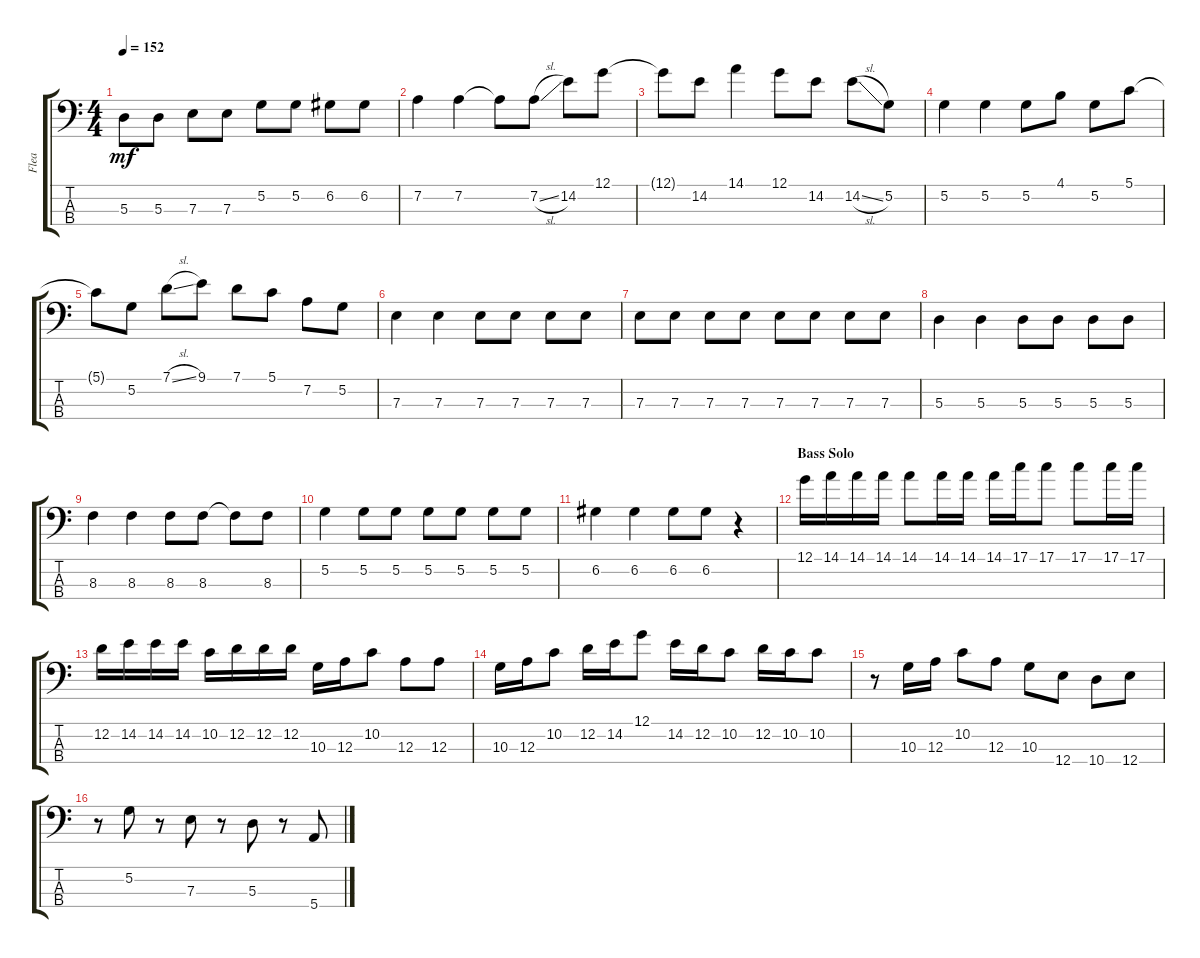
\track ("Flea" "Flea") {instrument electricbassfinger}
\staff {score tabs}
\tuning (G2 D2 A1 E1) {hide}
\ts (4 4)
\tempo 152
\clef f4
\ks c
5.3{t}.8{dy mf} 5.3.8 7.3.8 7.3.8 5.2.8 5.2.8 6.2.8 6.2.8 |
7.2.4 7.2.4 7.2{t}.8 7.2{sl}.8 14.2.8 12.1.8 |
12.1{t}.8 14.2.8 14.1.4 12.1.8 14.2.8 14.2{sl}.8 5.2.8 |
5.2.4 5.2.4 5.2.8 4.1.8 5.2.8 5.1.8 |
5.1{t}.8 5.2.8 7.1{sl}.8 9.1.8 7.1.8 5.1.8 7.2.8 5.2.8 |
7.3.4 7.3.4 7.3.8 7.3.8 7.3.8 7.3.8 |
7.3.8 7.3.8 7.3.8 7.3.8 7.3.8 7.3.8 7.3.8 7.3.8 |
5.3.4 5.3.4 5.3.8 5.3.8 5.3.8 5.3.8 |
8.3.4 8.3.4 8.3.8 8.3.8 8.3{t}.8 8.3.8 |
5.2.4 5.2.8 5.2.8 5.2.8 5.2.8 5.2.8 5.2.8 |
6.2.4 6.2.4 6.2.8 6.2.8 r.4 |
\section ("" "Bass Solo")
12.1.16 14.1.16 14.1.16 14.1.16 14.1.8 14.1.16 14.1.16 14.1.16 17.1.16 17.1.8 17.1.8 17.1.16 17.1.16 |
12.2.16 14.2.16 14.2.16 14.2.16 10.2.16 12.2.16 12.2.16 12.2.16 10.3.16 12.3.16 10.2.8 12.3.8 12.3.8 |
10.3.16 12.3.16 10.2.8 12.2.16 14.2.16 12.1.8 14.2.16 12.2.16 10.2.8 12.2.16 10.2.16 10.2.8 |
r.8 10.3.16 12.3.16 10.2.8 12.3.8 10.3.8 12.4.8 10.4.8 12.4.8 |
r.8 5.2.8 r.8 7.3.8 r.8 5.3.8 r.8 5.4.8
